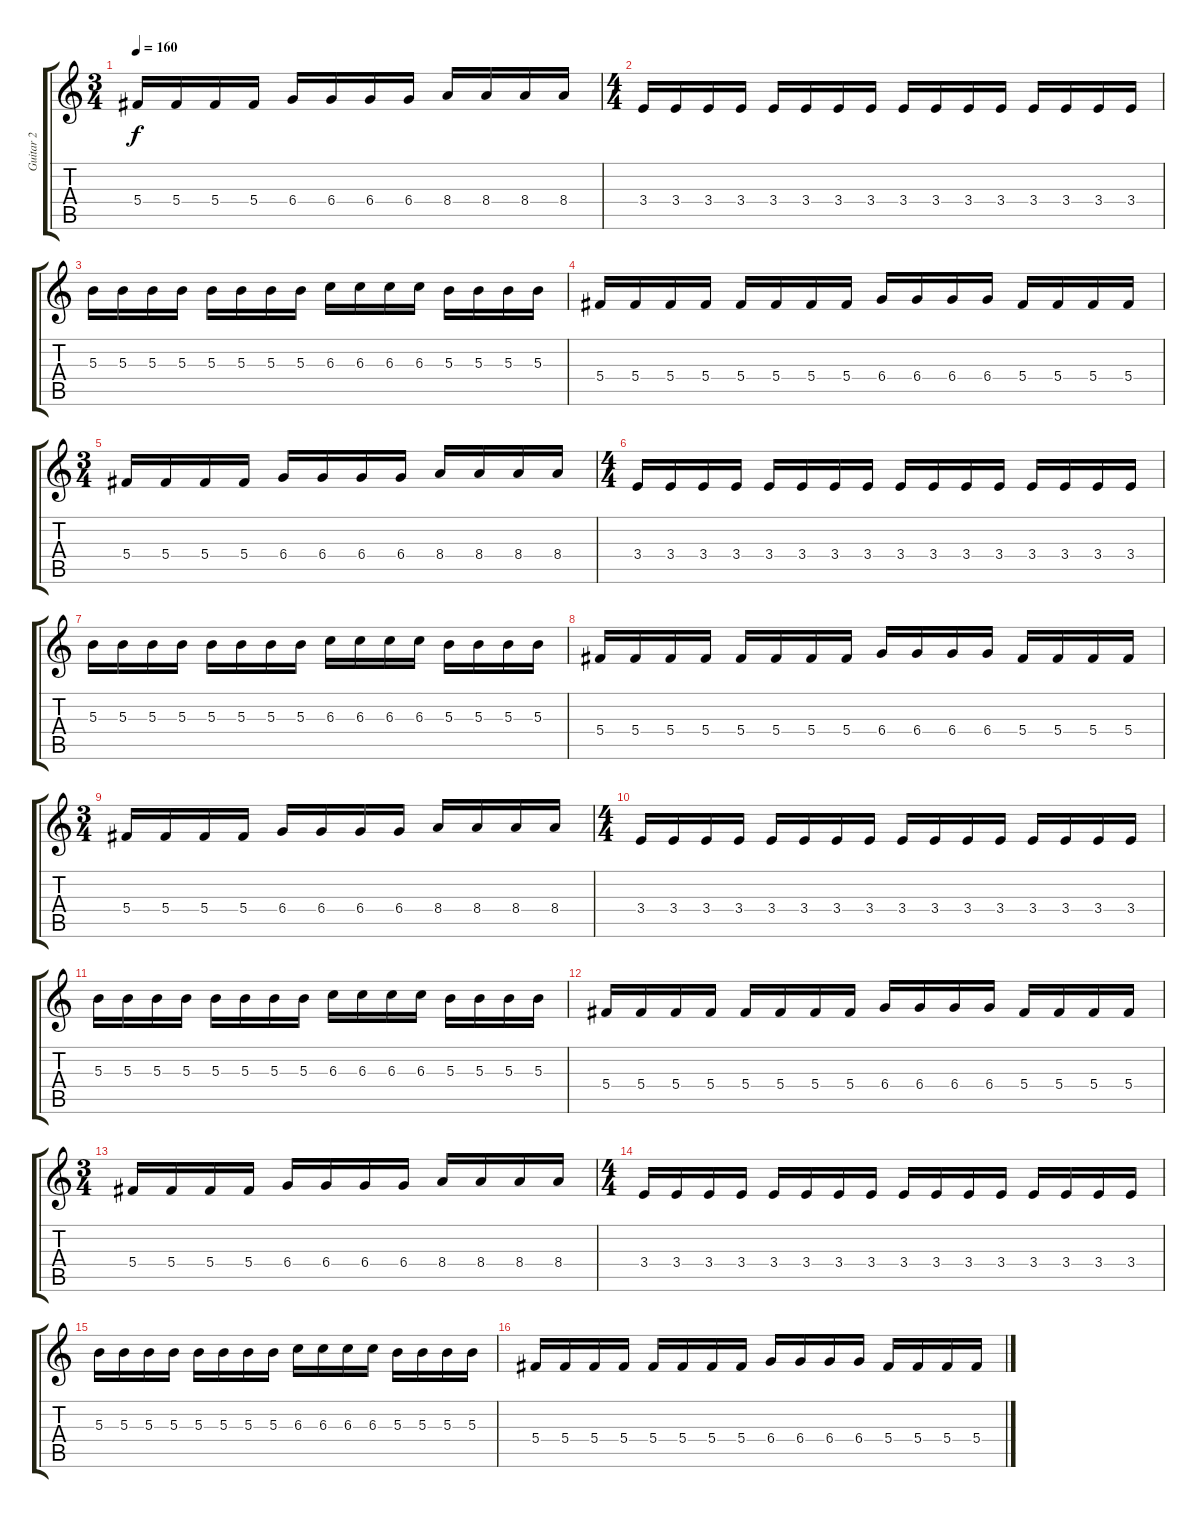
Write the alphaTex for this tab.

\track ("Guitar 2" "Guitar 2") {instrument distortionguitar}
\staff {score tabs}
\tuning (Eb4 Bb3 Gb3 Db3 Ab2 Eb2) {hide}
\ts (3 4)
\tempo 160
\clef g2
\ks c
5.4.16{dy f} 5.4.16 5.4.16 5.4.16 6.4.16 6.4.16 6.4.16 6.4.16 8.4.16 8.4.16 8.4.16 8.4.16 |
\ts (4 4)
3.4.16{txt " "} 3.4.16 3.4.16 3.4.16 3.4.16 3.4.16 3.4.16 3.4.16 3.4.16 3.4.16 3.4.16 3.4.16 3.4.16 3.4.16 3.4.16 3.4.16 |
5.3.16 5.3.16 5.3.16 5.3.16 5.3.16 5.3.16 5.3.16 5.3.16 6.3.16 6.3.16 6.3.16 6.3.16 5.3.16 5.3.16 5.3.16 5.3.16 |
5.4.16 5.4.16 5.4.16 5.4.16 5.4.16 5.4.16 5.4.16 5.4.16 6.4.16 6.4.16 6.4.16 6.4.16 5.4.16 5.4.16 5.4.16 5.4.16 |
\ts (3 4)
5.4.16 5.4.16 5.4.16 5.4.16 6.4.16 6.4.16 6.4.16 6.4.16 8.4.16 8.4.16 8.4.16 8.4.16 |
\ts (4 4)
3.4.16{txt " "} 3.4.16 3.4.16 3.4.16 3.4.16 3.4.16 3.4.16 3.4.16 3.4.16 3.4.16 3.4.16 3.4.16 3.4.16 3.4.16 3.4.16 3.4.16 |
5.3.16 5.3.16 5.3.16 5.3.16 5.3.16 5.3.16 5.3.16 5.3.16 6.3.16 6.3.16 6.3.16 6.3.16 5.3.16 5.3.16 5.3.16 5.3.16 |
5.4.16 5.4.16 5.4.16 5.4.16 5.4.16 5.4.16 5.4.16 5.4.16 6.4.16 6.4.16 6.4.16 6.4.16 5.4.16 5.4.16 5.4.16 5.4.16 |
\ts (3 4)
5.4.16 5.4.16 5.4.16 5.4.16 6.4.16 6.4.16 6.4.16 6.4.16 8.4.16 8.4.16 8.4.16 8.4.16 |
\ts (4 4)
3.4.16{txt " "} 3.4.16 3.4.16 3.4.16 3.4.16 3.4.16 3.4.16 3.4.16 3.4.16 3.4.16 3.4.16 3.4.16 3.4.16 3.4.16 3.4.16 3.4.16 |
5.3.16 5.3.16 5.3.16 5.3.16 5.3.16 5.3.16 5.3.16 5.3.16 6.3.16 6.3.16 6.3.16 6.3.16 5.3.16 5.3.16 5.3.16 5.3.16 |
5.4.16 5.4.16 5.4.16 5.4.16 5.4.16 5.4.16 5.4.16 5.4.16 6.4.16 6.4.16 6.4.16 6.4.16 5.4.16 5.4.16 5.4.16 5.4.16 |
\ts (3 4)
5.4.16 5.4.16 5.4.16 5.4.16 6.4.16 6.4.16 6.4.16 6.4.16 8.4.16 8.4.16 8.4.16 8.4.16 |
\ts (4 4)
3.4.16{txt " "} 3.4.16 3.4.16 3.4.16 3.4.16 3.4.16 3.4.16 3.4.16 3.4.16 3.4.16 3.4.16 3.4.16 3.4.16 3.4.16 3.4.16 3.4.16 |
5.3.16 5.3.16 5.3.16 5.3.16 5.3.16 5.3.16 5.3.16 5.3.16 6.3.16 6.3.16 6.3.16 6.3.16 5.3.16 5.3.16 5.3.16 5.3.16 |
5.4.16 5.4.16 5.4.16 5.4.16 5.4.16 5.4.16 5.4.16 5.4.16 6.4.16 6.4.16 6.4.16 6.4.16 5.4.16 5.4.16 5.4.16 5.4.16
